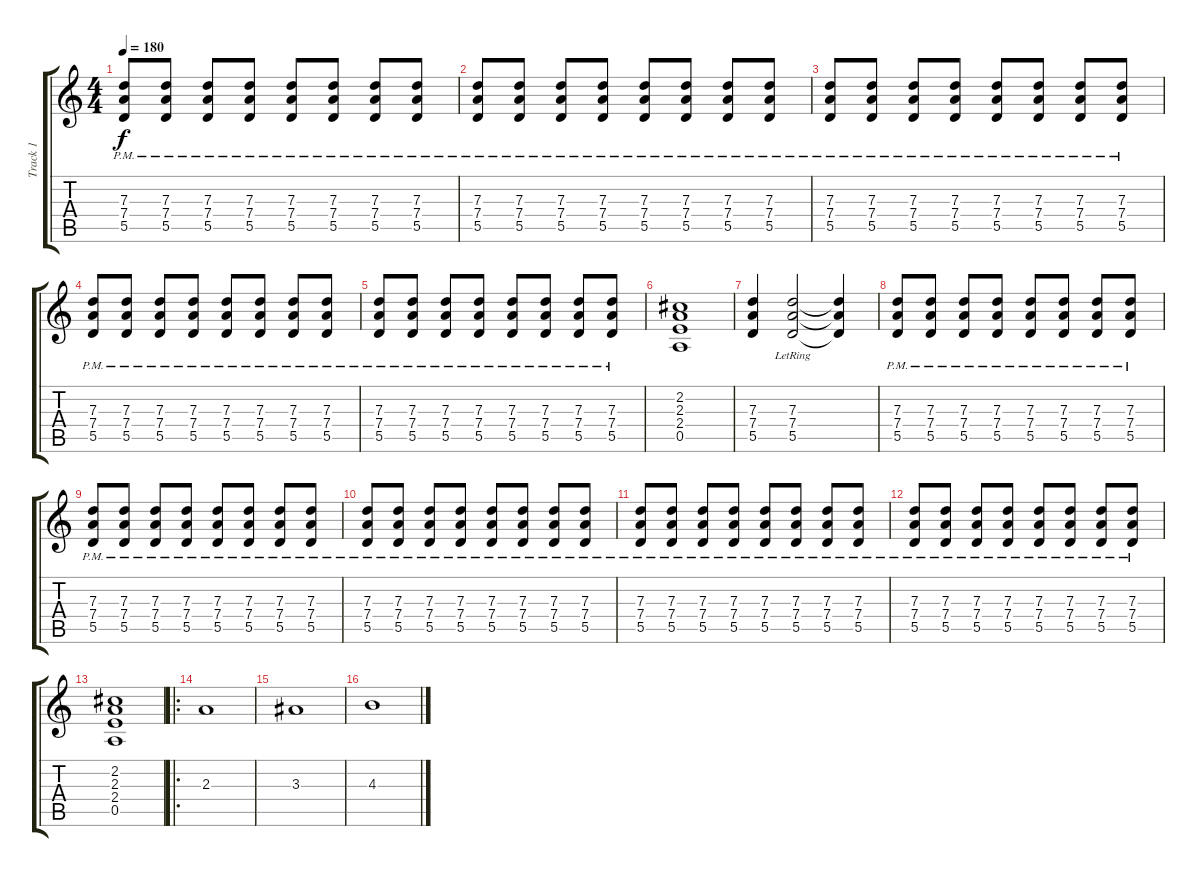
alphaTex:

\track ("Track 1" "Track 1") {instrument distortionguitar}
\staff {score tabs}
\tuning (E4 B3 G3 D3 A2 E2) {hide}
\ts (4 4)
\tempo 180
\clef g2
\ks c
(7.3{pm} 7.4{pm} 5.5{pm}).8{dy f} (7.3{pm} 7.4{pm} 5.5{pm}).8 (7.3{pm} 7.4{pm} 5.5{pm}).8 (7.3{pm} 7.4{pm} 5.5{pm}).8 (7.3{pm} 7.4{pm} 5.5{pm}).8 (7.3{pm} 7.4{pm} 5.5{pm}).8 (7.3{pm} 7.4{pm} 5.5{pm}).8 (7.3{pm} 7.4{pm} 5.5{pm}).8 |
(7.3{pm} 7.4{pm} 5.5{pm}).8 (7.3{pm} 7.4{pm} 5.5{pm}).8 (7.3{pm} 7.4{pm} 5.5{pm}).8 (7.3{pm} 7.4{pm} 5.5{pm}).8 (7.3{pm} 7.4{pm} 5.5{pm}).8 (7.3{pm} 7.4{pm} 5.5{pm}).8 (7.3{pm} 7.4{pm} 5.5{pm}).8 (7.3{pm} 7.4{pm} 5.5{pm}).8 |
(7.3{pm} 7.4{pm} 5.5{pm}).8 (7.3{pm} 7.4{pm} 5.5{pm}).8 (7.3{pm} 7.4{pm} 5.5{pm}).8 (7.3{pm} 7.4{pm} 5.5{pm}).8 (7.3{pm} 7.4{pm} 5.5{pm}).8 (7.3{pm} 7.4{pm} 5.5{pm}).8 (7.3{pm} 7.4{pm} 5.5{pm}).8 (7.3{pm} 7.4{pm} 5.5{pm}).8 |
(7.3{pm} 7.4{pm} 5.5{pm}).8 (7.3{pm} 7.4{pm} 5.5{pm}).8 (7.3{pm} 7.4{pm} 5.5{pm}).8 (7.3{pm} 7.4{pm} 5.5{pm}).8 (7.3{pm} 7.4{pm} 5.5{pm}).8 (7.3{pm} 7.4{pm} 5.5{pm}).8 (7.3{pm} 7.4{pm} 5.5{pm}).8 (7.3{pm} 7.4{pm} 5.5{pm}).8 |
(7.3{pm} 7.4{pm} 5.5{pm}).8 (7.3{pm} 7.4{pm} 5.5{pm}).8 (7.3{pm} 7.4{pm} 5.5{pm}).8 (7.3{pm} 7.4{pm} 5.5{pm}).8 (7.3{pm} 7.4{pm} 5.5{pm}).8 (7.3{pm} 7.4{pm} 5.5{pm}).8 (7.3{pm} 7.4{pm} 5.5{pm}).8 (7.3{pm} 7.4{pm} 5.5{pm}).8 |
(2.2 2.3 2.4 0.5).1 |
(7.3 7.4 5.5).4 (7.3 7.4{lr} 5.5).2 (7.3{t} 7.4{t} 5.5{t}).4 |
(7.3{pm} 7.4{pm} 5.5{pm}).8 (7.3{pm} 7.4{pm} 5.5{pm}).8 (7.3{pm} 7.4{pm} 5.5{pm}).8 (7.3{pm} 7.4{pm} 5.5{pm}).8 (7.3{pm} 7.4{pm} 5.5{pm}).8 (7.3{pm} 7.4{pm} 5.5{pm}).8 (7.3{pm} 7.4{pm} 5.5{pm}).8 (7.3{pm} 7.4{pm} 5.5{pm}).8 |
(7.3{pm} 7.4{pm} 5.5{pm}).8 (7.3{pm} 7.4{pm} 5.5{pm}).8 (7.3{pm} 7.4{pm} 5.5{pm}).8 (7.3{pm} 7.4{pm} 5.5{pm}).8 (7.3{pm} 7.4{pm} 5.5{pm}).8 (7.3{pm} 7.4{pm} 5.5{pm}).8 (7.3{pm} 7.4{pm} 5.5{pm}).8 (7.3{pm} 7.4{pm} 5.5{pm}).8 |
(7.3{pm} 7.4{pm} 5.5{pm}).8 (7.3{pm} 7.4{pm} 5.5{pm}).8 (7.3{pm} 7.4{pm} 5.5{pm}).8 (7.3{pm} 7.4{pm} 5.5{pm}).8 (7.3{pm} 7.4{pm} 5.5{pm}).8 (7.3{pm} 7.4{pm} 5.5{pm}).8 (7.3{pm} 7.4{pm} 5.5{pm}).8 (7.3{pm} 7.4{pm} 5.5{pm}).8 |
(7.3{pm} 7.4{pm} 5.5{pm}).8 (7.3{pm} 7.4{pm} 5.5{pm}).8 (7.3{pm} 7.4{pm} 5.5{pm}).8 (7.3{pm} 7.4{pm} 5.5{pm}).8 (7.3{pm} 7.4{pm} 5.5{pm}).8 (7.3{pm} 7.4{pm} 5.5{pm}).8 (7.3{pm} 7.4{pm} 5.5{pm}).8 (7.3{pm} 7.4{pm} 5.5{pm}).8 |
(7.3{pm} 7.4{pm} 5.5{pm}).8 (7.3{pm} 7.4{pm} 5.5{pm}).8 (7.3{pm} 7.4{pm} 5.5{pm}).8 (7.3{pm} 7.4{pm} 5.5{pm}).8 (7.3{pm} 7.4{pm} 5.5{pm}).8 (7.3{pm} 7.4{pm} 5.5{pm}).8 (7.3{pm} 7.4{pm} 5.5{pm}).8 (7.3{pm} 7.4{pm} 5.5{pm}).8 |
(2.2 2.3 2.4 0.5).1 |
\ro
2.3.1 |
3.3.1 |
4.3.1
